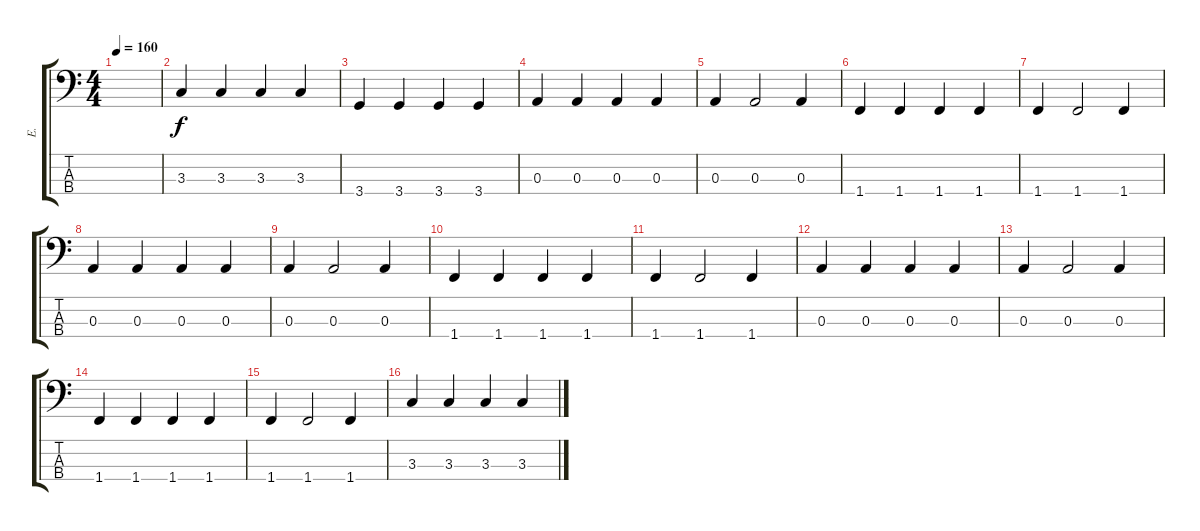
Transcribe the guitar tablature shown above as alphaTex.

\track ("E." "E.") {instrument electricbassfinger}
\staff {score tabs}
\tuning (G2 D2 A1 E1) {hide}
\ts (4 4)
\tempo 160
\clef f4
\ks c
|
3.3.4 3.3.4 3.3.4 3.3.4 |
3.4.4 3.4.4 3.4.4 3.4.4 |
0.3.4 0.3.4 0.3.4 0.3.4 |
0.3.4 0.3.2 0.3.4 |
1.4.4 1.4.4 1.4.4 1.4.4 |
1.4.4 1.4.2 1.4.4 |
0.3.4 0.3.4 0.3.4 0.3.4 |
0.3.4 0.3.2 0.3.4 |
1.4.4 1.4.4 1.4.4 1.4.4 |
1.4.4 1.4.2 1.4.4 |
0.3.4 0.3.4 0.3.4 0.3.4 |
0.3.4 0.3.2 0.3.4 |
1.4.4 1.4.4 1.4.4 1.4.4 |
1.4.4 1.4.2 1.4.4 |
3.3.4 3.3.4 3.3.4 3.3.4
